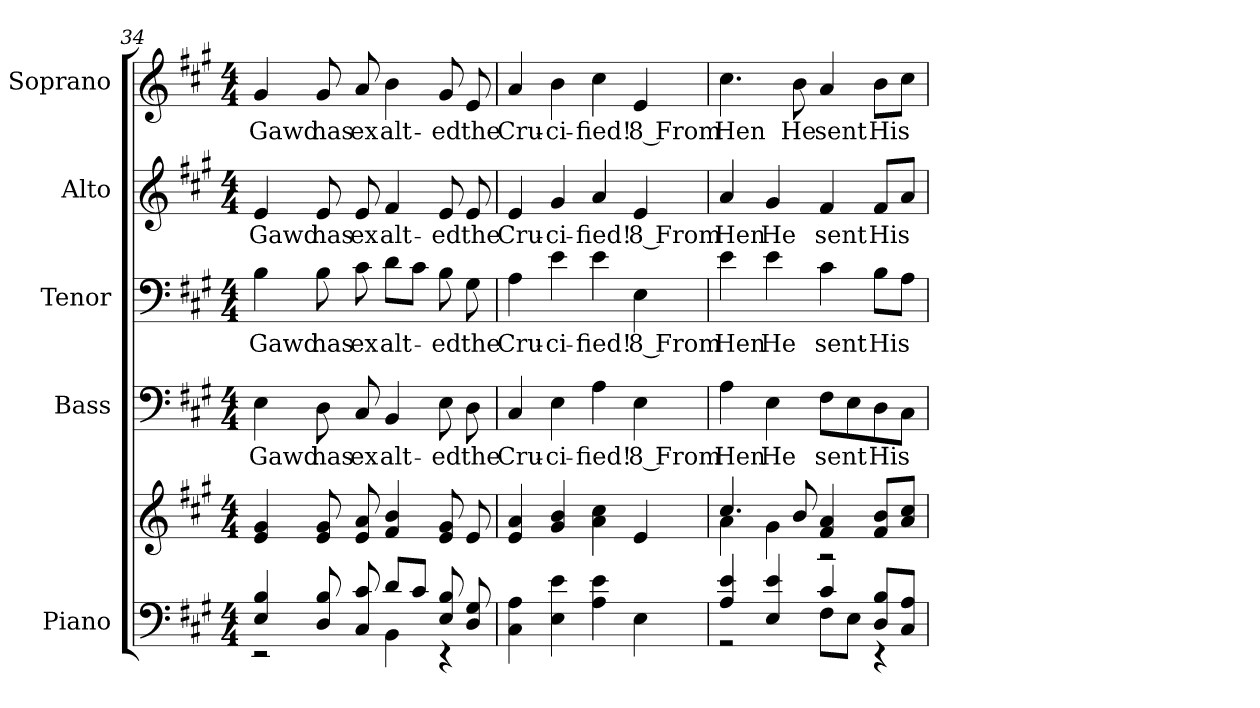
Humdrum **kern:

**kern	**kern	**kern	**text	**kern	**text	**kern	**text	**kern	**text
*part5	*part5	*part4	*part4	*part3	*part3	*part2	*part2	*part1	*part1
*staff6	*staff5	*staff4	*staff4	*staff3	*staff3	*staff2	*staff2	*staff1	*staff1
*I"Piano	*	*I"Bass	*	*I"Tenor	*	*I"Alto	*	*I"Soprano	*
*I'Pno.	*	*I'B.	*	*	*	*I'A.	*	*I'S.	*
*clefF4	*clefG2	*clefF4	*	*clefF4	*	*clefG2	*	*clefG2	*
*k[f#c#g#]	*k[f#c#g#]	*k[f#c#g#]	*	*k[f#c#g#]	*	*k[f#c#g#]	*	*k[f#c#g#]	*
*A:	*A:	*A:	*	*A:	*	*A:	*	*A:	*
*M4/4	*M4/4	*M4/4	*	*M4/4	*	*M4/4	*	*M4/4	*
=34	=34	=34	=34	=34	=34	=34	=34	=34	=34
*^	*	*	*	*	*	*	*	*	*
!	!	!	!	!LO:LY:b:color=#000000	!	!	!	!	!	!
!	!	!	!	!	!	!LO:LY:b:color=#000000	!	!	!	!
!	!	!	!	!	!	!	!	!LO:LY:b:color=#000000	!	!
!	!	!	!	!	!	!	!	!	!	!LO:LY:b:color=#000000
4Ei/ 4Bi	2r	4ei/ 4g#i	4Ei\	Gawd	4Bi\	Gawd	4ei/	Gawd	4g#i/	Gawd
!	!	!	!	!LO:LY:b:color=#000000	!	!	!	!	!	!
!	!	!	!	!	!	!LO:LY:b:color=#000000	!	!	!	!
!	!	!	!	!	!	!	!	!LO:LY:b:color=#000000	!	!
!	!	!	!	!	!	!	!	!	!	!LO:LY:b:color=#000000
8Di/ 8Bi	.	8ei/ 8g#i	8Di\	has	8Bi\	has	8ei/	has	8g#i/	has
!	!	!	!	!LO:LY:b:color=#000000	!	!	!	!	!	!
!	!	!	!	!	!	!LO:LY:b:color=#000000	!	!	!	!
!	!	!	!	!	!	!	!	!LO:LY:b:color=#000000	!	!
!	!	!	!	!	!	!	!	!	!	!LO:LY:b:color=#000000
8C#i/ 8c#i	.	8ei/ 8ai	8C#i/	ex	8c#i\	ex	8ei/	ex	8ai/	ex
!	!	!	!	!LO:LY:b:color=#000000	!	!	!	!	!	!
!	!	!	!	!	!	!LO:LY:b:color=#000000	!	!	!	!
!	!	!	!	!	!	!	!	!LO:LY:b:color=#000000	!	!
!	!	!	!	!	!	!	!	!	!	!LO:LY:b:color=#000000
8di/L	4BBi\	4f#i/ 4bi	4BBi/	alt-	8di\L	alt-	4f#i/	alt-	4bi\	alt-
8c#i/J	.	.	.	.	8c#i\J	.	.	.	.	.
!	!	!	!	!LO:LY:b:color=#000000	!	!	!	!	!	!
!	!	!	!	!	!	!LO:LY:b:color=#000000	!	!	!	!
!	!	!	!	!	!	!	!	!LO:LY:b:color=#000000	!	!
!	!	!	!	!	!	!	!	!	!	!LO:LY:b:color=#000000
8Ei/ 8Bi	4r	8ei/ 8g#i	8Ei\	-ed	8Bi\	-ed	8ei/	-ed	8g#i/	-ed
!	!	!	!	!LO:LY:b:color=#000000	!	!	!	!	!	!
!	!	!	!	!	!	!LO:LY:b:color=#000000	!	!	!	!
!	!	!	!	!	!	!	!	!LO:LY:b:color=#000000	!	!
!	!	!	!	!	!	!	!	!	!	!LO:LY:b:color=#000000
8Di/ 8G#i	.	8ei/	8Di\	the	8G#i\	the	8ei/	the	8ei/	the
*v	*v	*	*	*	*	*	*	*	*	*
!!LO:PB:g=z
=35	=35	=35	=35	=35	=35	=35	=35	=35	=35
!	!	!	!LO:LY:b:color=#000000	!	!	!	!	!	!
!	!	!	!	!	!LO:LY:b:color=#000000	!	!	!	!
!	!	!	!	!	!	!	!LO:LY:b:color=#000000	!	!
!	!	!	!	!	!	!	!	!	!LO:LY:b:color=#000000
4C#i\ 4Ai	4ei/ 4ai	4C#i/	Cru-	4Ai\	Cru-	4ei/	Cru-	4ai/	Cru-
!	!	!	!LO:LY:b:color=#000000	!	!	!	!	!	!
!	!	!	!	!	!LO:LY:b:color=#000000	!	!	!	!
!	!	!	!	!	!	!	!LO:LY:b:color=#000000	!	!
!	!	!	!	!	!	!	!	!	!LO:LY:b:color=#000000
4Ei\ 4ei	4g#i/ 4bi	4Ei\	-ci-	4ei\	-ci-	4g#i/	-ci-	4bi\	-ci-
!	!	!	!LO:LY:b:color=#000000	!	!	!	!	!	!
!	!	!	!	!	!LO:LY:b:color=#000000	!	!	!	!
!	!	!	!	!	!	!	!LO:LY:b:color=#000000	!	!
!	!	!	!	!	!	!	!	!	!LO:LY:b:color=#000000
4Ai\ 4ei	4ai\ 4cc#i	4Ai\	-fied!	4ei\	-fied!	4ai/	-fied!	4cc#i\	-fied!
!	!	!	!LO:LY:b:color=#000000	!	!	!	!	!	!
!	!	!	!	!	!LO:LY:b:color=#000000	!	!	!	!
!	!	!	!	!	!	!	!LO:LY:b:color=#000000	!	!
!	!	!	!	!	!	!	!	!	!LO:LY:b:color=#000000
4Ei\	4ei/	4Ei\	8 From	4Ei\	8 From	4ei/	8 From	4ei/	8 From
=36	=36	=36	=36	=36	=36	=36	=36	=36	=36
*^	*^	*	*	*	*	*	*	*	*
!	!	!	!	!	!LO:LY:b:color=#000000	!	!	!	!	!	!
!	!	!	!	!	!	!	!LO:LY:b:color=#000000	!	!	!	!
!	!	!	!	!	!	!	!	!	!LO:LY:b:color=#000000	!	!
!	!	!	!	!	!	!	!	!	!	!	!LO:LY:b:color=#000000
4Ai/ 4ei	2r	4.cc#i/	4ai\	4Ai\	Hen	4ei\	Hen	4ai/	Hen	4.cc#i\	Hen
!	!	!	!	!	!LO:LY:b:color=#000000	!	!	!	!	!	!
!	!	!	!	!	!	!	!LO:LY:b:color=#000000	!	!	!	!
!	!	!	!	!	!	!	!	!	!LO:LY:b:color=#000000	!	!
4Ei/ 4ei	.	.	4g#i\	4Ei\	He	4ei\	He	4g#i/	He	.	.
!	!	!	!	!	!	!	!	!	!	!	!LO:LY:b:color=#000000
.	.	8bi/	.	.	.	.	.	.	.	8bi\	He
!	!	!	!	!	!LO:LY:b:color=#000000	!	!	!	!	!	!
!	!	!	!	!	!	!	!LO:LY:b:color=#000000	!	!	!	!
!	!	!	!	!	!	!	!	!	!LO:LY:b:color=#000000	!	!
!	!	!	!	!	!	!	!	!	!	!	!LO:LY:b:color=#000000
4c#i/	8F#i\L	4f#i/ 4ai	2r	8F#i\L	sent	4c#i\	sent	4f#i/	sent	4ai/	sent
.	8Ei\J	.	.	8Ei\	.	.	.	.	.	.	.
!	!	!	!	!	!LO:LY:b:color=#000000	!	!	!	!	!	!
!	!	!	!	!	!	!	!LO:LY:b:color=#000000	!	!	!	!
!	!	!	!	!	!	!	!	!	!LO:LY:b:color=#000000	!	!
!	!	!	!	!	!	!	!	!	!	!	!LO:LY:b:color=#000000
8Di/ 8BiL	4r	8f#i/ 8biL	.	8Di\	His	8Bi\L	His	8f#i/L	His	8bi\L	His
8C#i/ 8AiJ	.	8ai/ 8cc#iJ	.	8C#i\J	.	8Ai\J	.	8ai/J	.	8cc#i\J	.
*v	*v	*	*	*	*	*	*	*	*	*	*
*	*v	*v	*	*	*	*	*	*	*	*
=	=	=	=	=	=	=	=	=	=
*-	*-	*-	*-	*-	*-	*-	*-	*-	*-
